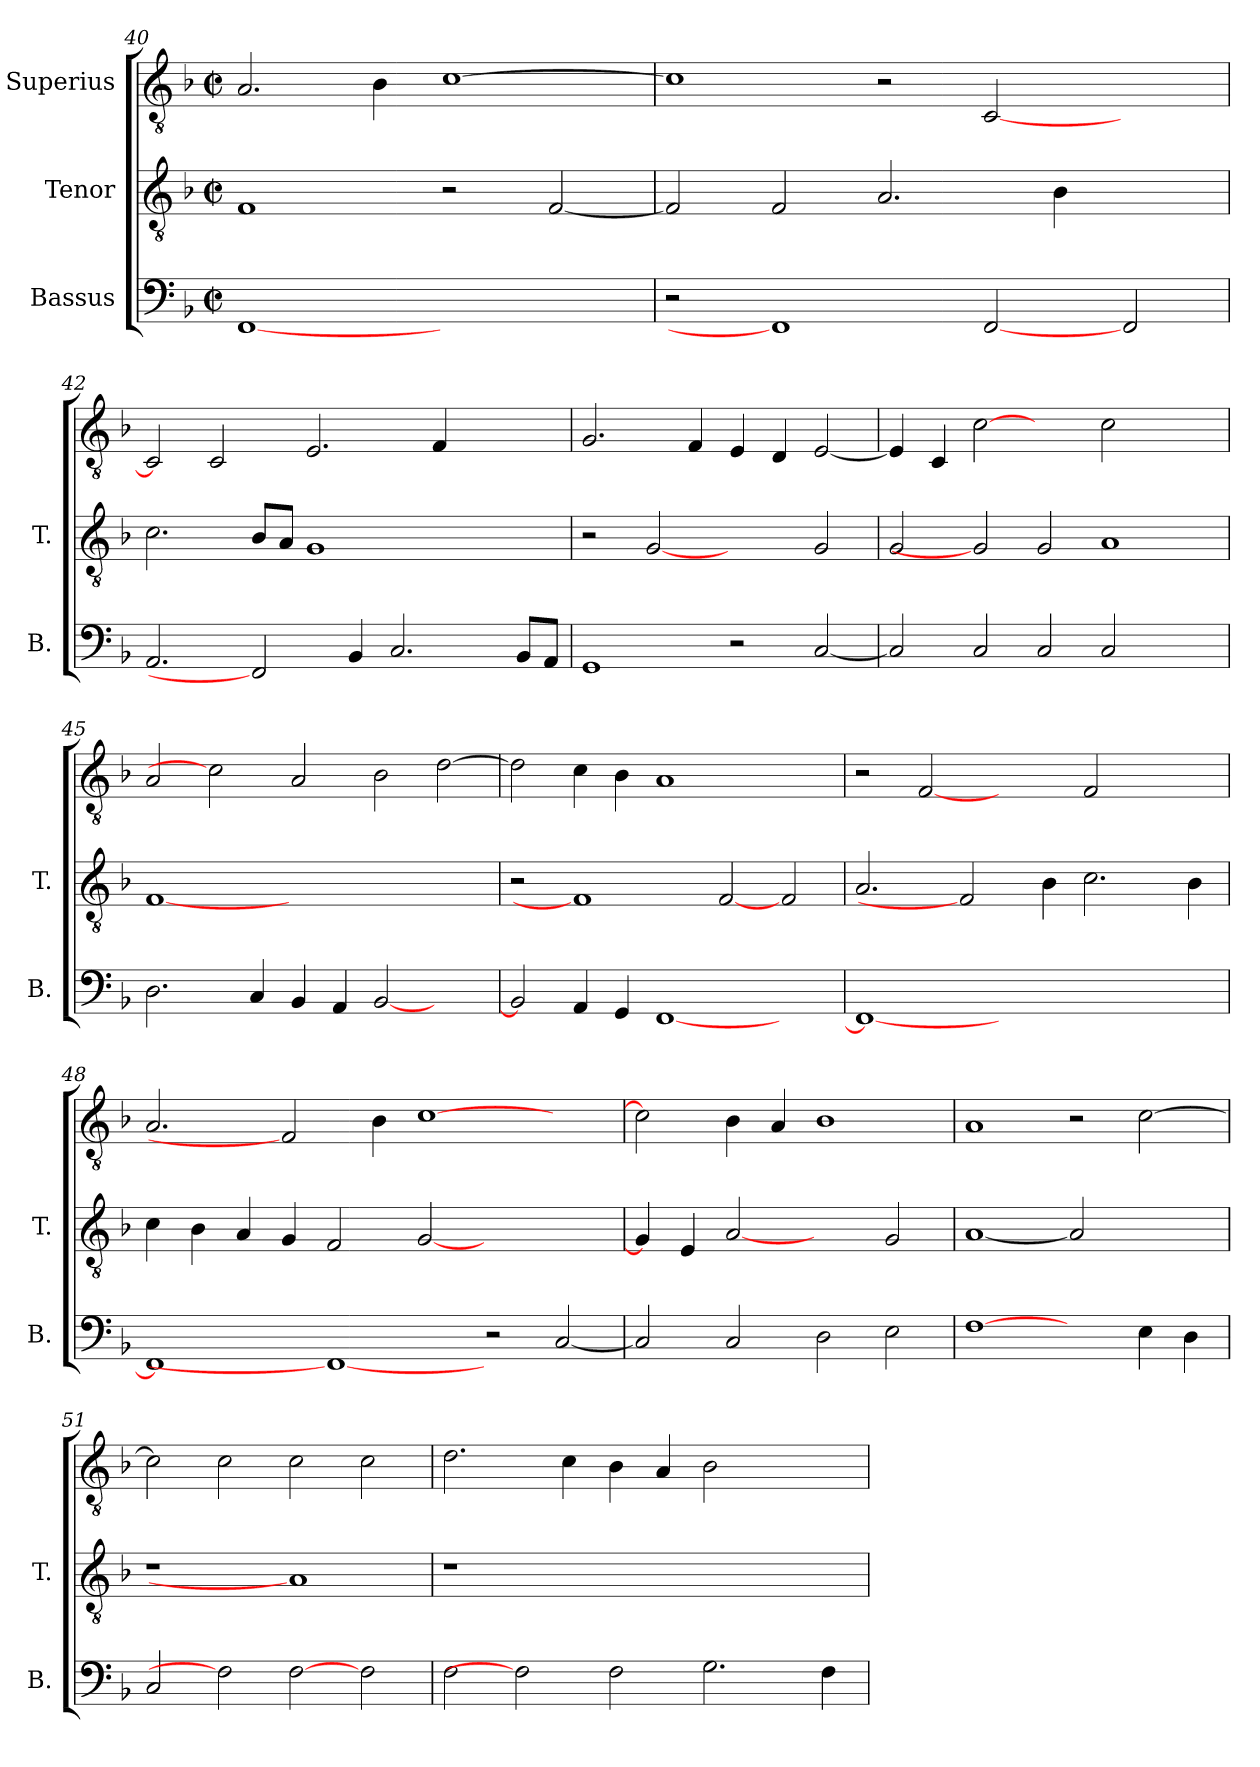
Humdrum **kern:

**kern	**kern	**kern
*part3	*part2	*part1
*staff3	*staff2	*staff1
*I"Bassus	*I"Tenor	*I"Superius
*I'B.	*I'T.	*
*clefF4	*clefGv2	*clefGv2
*	*ITrd7c12	*ITrd7c12
*k[b-]	*k[b-]	*k[b-]
*F:	*F:	*F:
*M2/2	*M2/2	*M2/2
*met(c|)	*met(c|)	*met(c|)
=40	=40	=40
[1FFi	1FFi	2.AAi/
.	.	4BB-i\
1ryy	2r	[>1Ci
.	[<2FFi/	.
=41	=41	=41
2r	2FFi/]	1Ci]
1FFi]	2FFi/	.
.	2.AAi/	2r
[2FFi	.	[<2CCi/
.	4BB-i\	.
2FFi/	2ryy	2ryy
=42	=42	=42
2.AAi/	2.Ci\	2CCi/]
.	.	2CCi/
2FFi]	8BB-i/L	.
.	8AAi/J	.
.	1GGi	2.EEi/
4BB-i/	.	.
2.Ci/	.	.
.	.	4FFi/
.	2ryy	2ryy
8BB-i/L	.	.
8AAi/J	.	.
=43	=43	=43
1GGi	2r	2.GGi/
.	[2GGi	.
.	.	4FFi/
2r	2ryy	4EEi/
.	.	4DDi/
[<2Ci/	2GGi/	[<2EEi/
!!LO:PB:g=z
=44	=44	=44
2Ci/]	2GGi/	4EEi/]
.	.	4CCi/
2Ci/	2GGi]	[2Ci
2Ci/	2GGi/	2ryy
2Ci/	1AAi	2Ci\
2ryy	.	2ryy
=45	=45	=45
2.Di\	[1FFi	2AAi/
.	.	2Ci]
4Ci/	.	.
4BB-i/	1.ryy	2AAi/
4AAi/	.	.
[<2BB-i/	.	2BB-i\
2ryy	.	[>2Di\
=46	=46	=46
2BB-i/]	2r	2Di\]
4AAi/	1FFi]	4Ci\
4GGi/	.	4BB-i\
[<1FFi	.	1AAi
.	[2FFi	.
2ryy	2FFi/	2ryy
=47	=47	=47
1FFi_<	2.AAi/	2r
.	.	[2FFi
.	2FFi]	.
1.ryy	.	2ryy
.	4BB-i\	.
.	2.Ci\	2FFi/
.	.	2ryy
.	4BB-i\	.
=48	=48	=48
1FFi]	4Ci\	2.AAi/
.	4BB-i\	.
.	4AAi/	.
.	4GGi/	2FFi]
1FFi_	2FFi/	.
.	.	4BB-i\
.	[<2GGi/	[>1Ci
2r	1ryy	.
[<2Ci/	.	2ryy
!!LO:LB:g=z
=49	=49	=49
2Ci/]	4GGi/]	2Ci\]
.	4EEi/	.
2Ci/	[2AAi	4BB-i\
.	.	4AAi/
2Di\	2ryy	1BB-i
2Ei\	2GGi/	.
=50	=50	=50
[1Fi	[1AAi	1AAi
2ryy	2AAi]	2r
4Ei\	2ryy	[>2Ci\
4Di\	.	.
=51	=51	=51
!	!LO:N:vis=1	!
2Ci/	1r	2Ci\]
2Fi]	.	2Ci\
[2Fi	1AAi]	2Ci\
2Fi\	.	2Ci\
=52	=52	=52
!	!LO:N:vis=1	!
2Fi\	1r	2.Di\
2Fi]	.	.
.	.	4Ci\
2Fi\	1.ryy	4BB-i\
.	.	4AAi/
2.Gi\	.	2BB-i\
.	.	2ryy
4Fi\	.	.
=	=	=
*-	*-	*-
